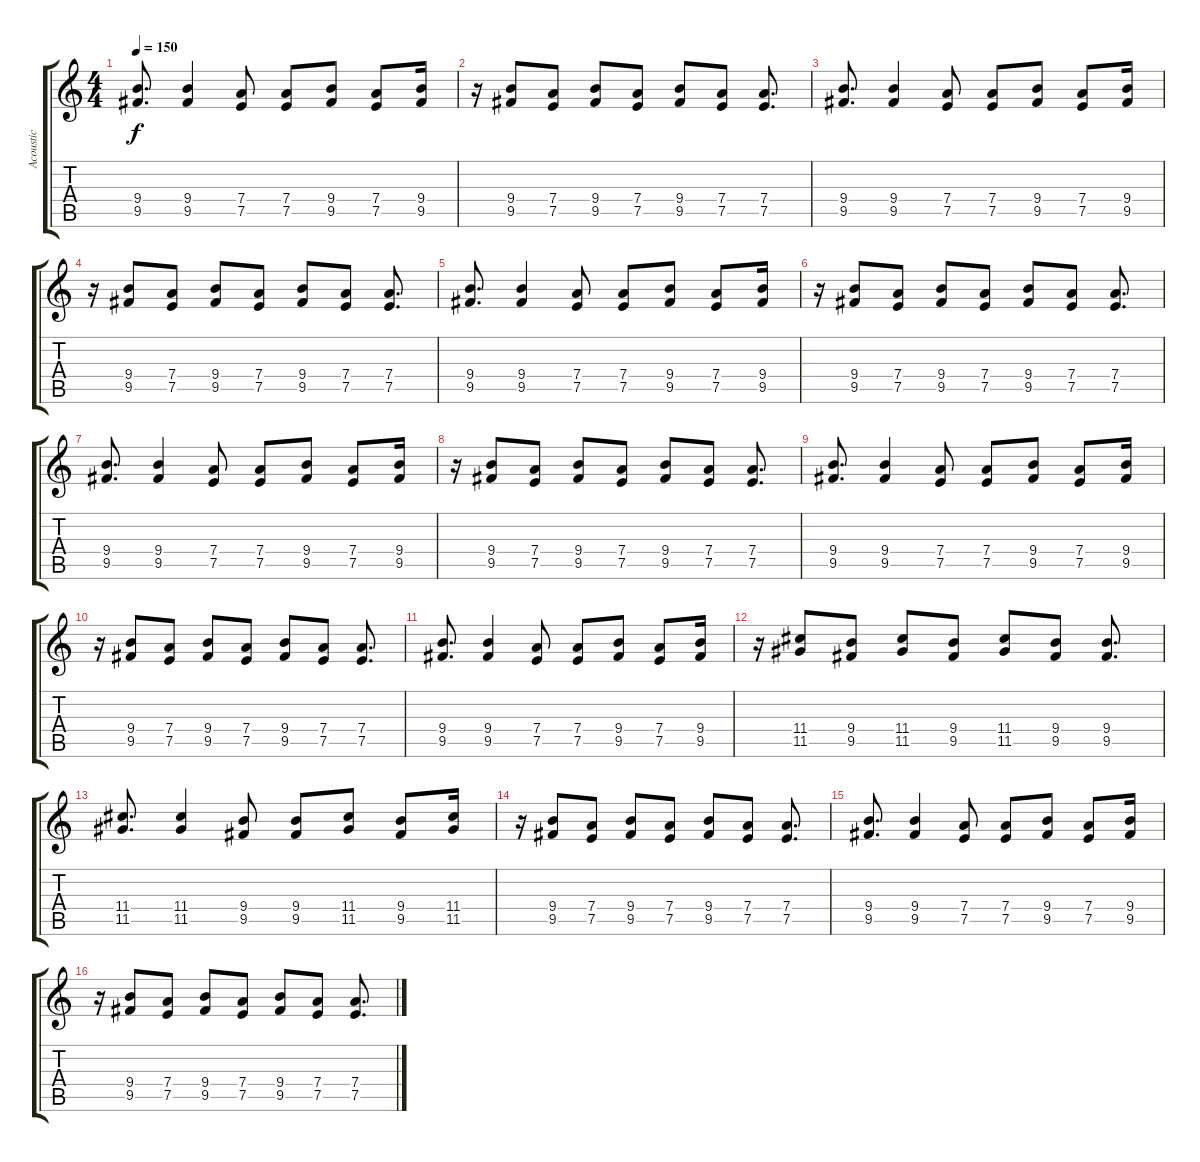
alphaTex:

\track ("Acoustic" "Acoustic") {instrument acousticguitarsteel}
\staff {score tabs}
\tuning (E4 B3 G3 D3 A2 E2) {hide}
\ts (4 4)
\tempo 150
\clef g2
\ks c
(9.4 9.5).8{d dy f} (9.4 9.5).4 (7.4 7.5).8 (7.4 7.5).8 (9.4 9.5).8 (7.4 7.5).8 (9.4 9.5).16 |
r.16 (9.4 9.5).8 (7.4 7.5).8 (9.4 9.5).8 (7.4 7.5).8 (9.4 9.5).8 (7.4 7.5).8 (7.4 7.5).8{d} |
(9.4 9.5).8{d} (9.4 9.5).4 (7.4 7.5).8 (7.4 7.5).8 (9.4 9.5).8 (7.4 7.5).8 (9.4 9.5).16 |
r.16 (9.4 9.5).8 (7.4 7.5).8 (9.4 9.5).8 (7.4 7.5).8 (9.4 9.5).8 (7.4 7.5).8 (7.4 7.5).8{d} |
(9.4 9.5).8{d} (9.4 9.5).4 (7.4 7.5).8 (7.4 7.5).8 (9.4 9.5).8 (7.4 7.5).8 (9.4 9.5).16 |
r.16 (9.4 9.5).8 (7.4 7.5).8 (9.4 9.5).8 (7.4 7.5).8 (9.4 9.5).8 (7.4 7.5).8 (7.4 7.5).8{d} |
(9.4 9.5).8{d} (9.4 9.5).4 (7.4 7.5).8 (7.4 7.5).8 (9.4 9.5).8 (7.4 7.5).8 (9.4 9.5).16 |
r.16 (9.4 9.5).8 (7.4 7.5).8 (9.4 9.5).8 (7.4 7.5).8 (9.4 9.5).8 (7.4 7.5).8 (7.4 7.5).8{d} |
(9.4 9.5).8{d} (9.4 9.5).4 (7.4 7.5).8 (7.4 7.5).8 (9.4 9.5).8 (7.4 7.5).8 (9.4 9.5).16 |
r.16 (9.4 9.5).8 (7.4 7.5).8 (9.4 9.5).8 (7.4 7.5).8 (9.4 9.5).8 (7.4 7.5).8 (7.4 7.5).8{d} |
(9.4 9.5).8{d} (9.4 9.5).4 (7.4 7.5).8 (7.4 7.5).8 (9.4 9.5).8 (7.4 7.5).8 (9.4 9.5).16 |
r.16 (11.4 11.5).8 (9.4 9.5).8 (11.4 11.5).8 (9.4 9.5).8 (11.4 11.5).8 (9.4 9.5).8 (9.4 9.5).8{d} |
(11.4 11.5).8{d} (11.4 11.5).4 (9.4 9.5).8 (9.4 9.5).8 (11.4 11.5).8 (9.4 9.5).8 (11.4 11.5).16 |
r.16 (9.4 9.5).8 (7.4 7.5).8 (9.4 9.5).8 (7.4 7.5).8 (9.4 9.5).8 (7.4 7.5).8 (7.4 7.5).8{d} |
(9.4 9.5).8{d} (9.4 9.5).4 (7.4 7.5).8 (7.4 7.5).8 (9.4 9.5).8 (7.4 7.5).8 (9.4 9.5).16 |
r.16 (9.4 9.5).8 (7.4 7.5).8 (9.4 9.5).8 (7.4 7.5).8 (9.4 9.5).8 (7.4 7.5).8 (7.4 7.5).8{d}
